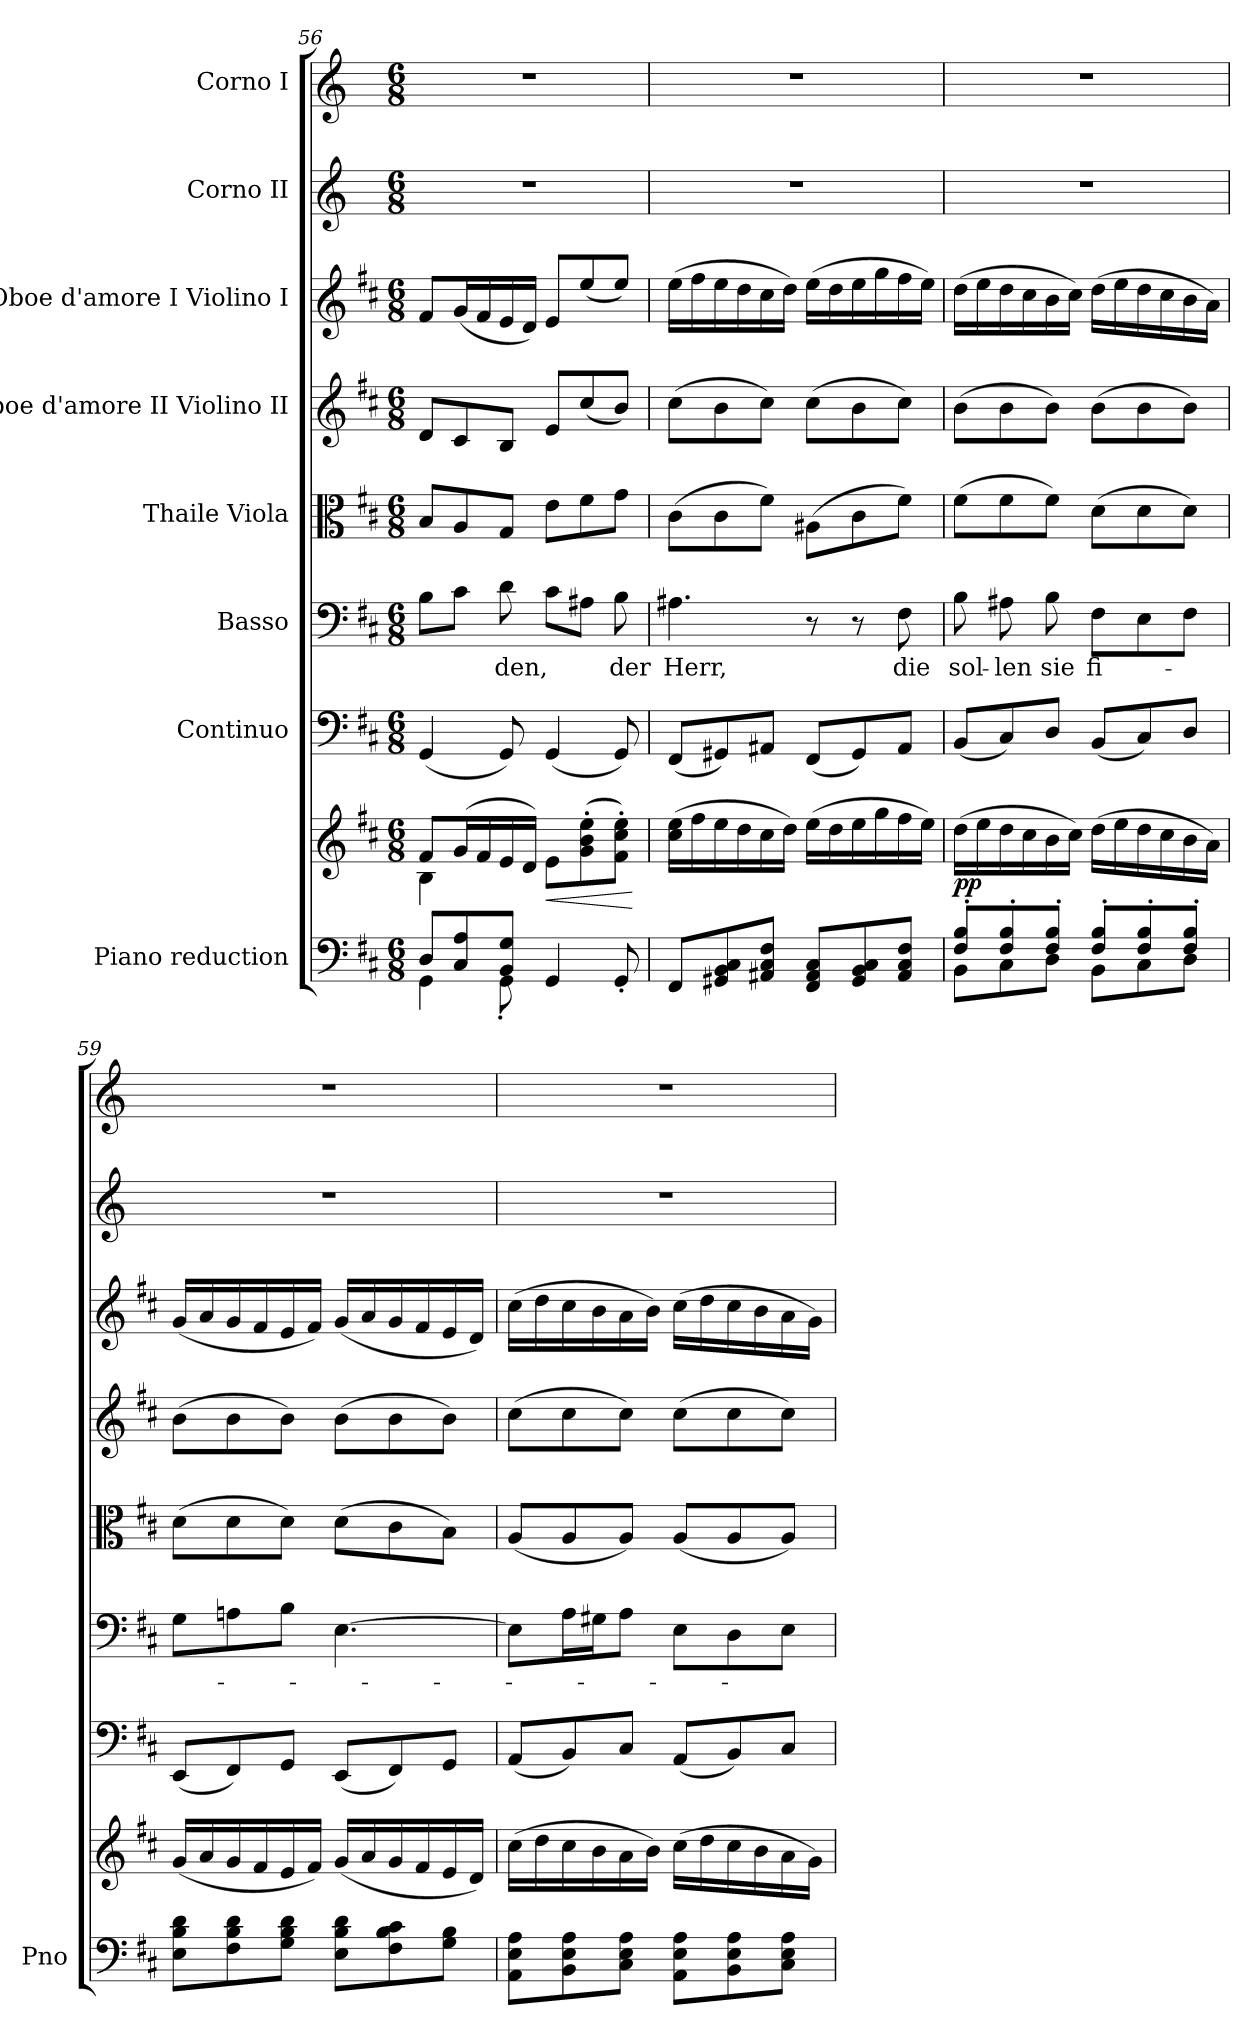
**kern	**kern	**dynam	**kern	**kern	**text	**kern	**kern	**kern	**kern	**kern
*part8	*part8	*part8	*part7	*part6	*part6	*part5	*part4	*part3	*part2	*part1
*staff9	*staff8	*staff8/9	*staff7	*staff6	*staff6	*staff5	*staff4	*staff3	*staff2	*staff1
*I"Piano reduction	*	*	*I"Continuo	*I"Basso	*	*I"Thaile Viola	*I"Oboe d'amore II Violino II	*I"Oboe d'amore I Violino I	*I"Corno II	*I"Corno I
*I'Pno	*	*	*	*	*	*	*	*	*	*
*clefF4	*clefG2	*	*clefF4	*clefF4	*	*clefC3	*clefG2	*clefG2	*clefG2	*clefG2
*	*	*	*	*	*	*	*	*	*ITrd3c5	*ITrd3c5
*k[f#c#]	*k[f#c#]	*	*k[f#c#]	*k[f#c#]	*	*k[f#c#]	*k[f#c#]	*k[f#c#]	*k[f#]	*k[f#]
*M6/8	*M6/8	*	*M6/8	*M6/8	*	*M6/8	*M6/8	*M6/8	*M6/8	*M6/8
=56	=56	=56	=56	=56	=56	=56	=56	=56	=56	=56
*^	*^	*	*	*	*	*	*	*	*	*
8D/L	4GG\	8f#/L	(>4B\	.	(<4GG/	8B\L	.	8B/L	8d/L	8f#/L	2.r	2.r
8C#/ 8A/	.	(>16g/L	.	.	.	8c#\J	.	8A/	8c#/	(<16g/L	.	.
.	.	16f#/	.	.	.	.	.	.	.	16f#/	.	.
!	!	!	!	!	!	!	!LO:LY:b	!	!	!	!	!
8BB/ 8G/J)	8GG'\	16e/	8ryy	.	8GG/)	8d\	den,	8G/J	8B/J	16e/	.	.
.	.	16d/JJ)	.	.	.	.	.	.	.	16d/JJ)	.	.
!	!	!	!	!LO:HP:b	!	!	!	!	!	!	!	!
4GG/	4.ryy	8e\L	4.ryy	<	(<4GG/	8c#\L	.	8e\L	8e/L	8e/L	.	.
.	.	(>8g\' 8b\' 8ee\'	.	.	.	8A#X\J	.	8f#\	(<8cc#/	(<8ee/	.	.
!	!	!	!	!	!	!	!LO:LY:b	!	!	!	!	!
8GG'/	.	8f#\' 8cc#\' 8ee\'J)	.	.	8GG/)	8B\	der	8g\J	8b/J)	8ee/J)	.	.
*v	*v	*	*	*	*	*	*	*	*	*	*	*
*	*v	*v	*	*	*	*	*	*	*	*	*
.	.	[	.	.	.	.	.	.	.	.
!!LO:PB:g=z
=57	=57	=57	=57	=57	=57	=57	=57	=57	=57	=57
!	!	!	!	!	!LO:LY:b	!	!	!	!	!
8FF#/L	(>16cc#\ 16ee\LL	.	(<8FF#/L	4.A#X\	Herr,	(>8c#\L	(>8cc#\L	(>16ee\LL	2.r	2.r
.	16ff#\	.	.	.	.	.	.	16ff#\	.	.
8GG#X/ 8BB/ 8C#/	16ee\	.	8GG#X/)	.	.	8c#\	8b\	16ee\	.	.
.	16dd\	.	.	.	.	.	.	16dd\	.	.
8AA#X/ 8C#/ 8F#/J	16cc#\	.	8AA#X/J	.	.	8f#\J)	8cc#\J)	16cc#\	.	.
.	16dd\JJ)	.	.	.	.	.	.	16dd\JJ)	.	.
8FF#/ 8AA#/ 8C#/L	(>16ee\LL	.	(<8FF#/L	8r	.	(>8A#X\L	(>8cc#\L	(>16ee\LL	.	.
.	16dd\	.	.	.	.	.	.	16dd\	.	.
8GG#/ 8BB/ 8C#/	16ee\	.	8GG#/)	8r	.	8c#\	8b\	16ee\	.	.
.	16gg\	.	.	.	.	.	.	16gg\	.	.
!	!	!	!	!	!LO:LY:b	!	!	!	!	!
8AA#/ 8C#/ 8F#/J	16ff#\	.	8AA#/J	8F#\	die	8f#\J)	8cc#\J)	16ff#\	.	.
.	16ee\JJ)	.	.	.	.	.	.	16ee\JJ)	.	.
=58	=58	=58	=58	=58	=58	=58	=58	=58	=58	=58
*^	*	*	*	*	*	*	*	*	*	*
!	!	!	!LO:DY:b	!	!	!LO:LY:b	!	!	!	!	!
8F#/' 8B/'L	8BB\L	(>16dd\LL	pp	(<8BB/L	8B\	sol-	(>8f#\L	(>8b\L	(>16dd\LL	2.r	2.r
.	.	16ee\	.	.	.	.	.	.	16ee\	.	.
!	!	!	!	!	!	!LO:LY:b	!	!	!	!	!
8F#/' 8B/'	8C#\	16dd\	.	8C#/)	8A#X\	-len	8f#\	8b\	16dd\	.	.
.	.	16cc#\	.	.	.	.	.	.	16cc#\	.	.
!	!	!	!	!	!	!LO:LY:b	!	!	!	!	!
8F#/' 8B/'J	8D\J	16b\	.	8D/J	8B\	sie	8f#\J)	8b\J)	16b\	.	.
.	.	16cc#\JJ)	.	.	.	.	.	.	16cc#\JJ)	.	.
!	!	!	!	!	!	!LO:LY:b	!	!	!	!	!
8F#/' 8B/'L	8BB\L	(>16dd\LL	.	(<8BB/L	8F#\L	fi-	(>8d\L	(>8b\L	(>16dd\LL	.	.
.	.	16ee\	.	.	.	.	.	.	16ee\	.	.
8F#/' 8B/'	8C#\	16dd\	.	8C#/)	8E\	.	8d\	8b\	16dd\	.	.
.	.	16cc#\	.	.	.	.	.	.	16cc#\	.	.
8F#/' 8B/'J	8D\J	16b\	.	8D/J	8F#\J	.	8d\J)	8b\J)	16b\	.	.
.	.	16a\JJ)	.	.	.	.	.	.	16a\JJ)	.	.
*v	*v	*	*	*	*	*	*	*	*	*	*
=59	=59	=59	=59	=59	=59	=59	=59	=59	=59	=59
8E\ 8B\ 8d\L	(<16g/LL	.	(<8EE/L	8G\L	.	(>8d\L	(>8b\L	(<16g/LL	2.r	2.r
.	16a/	.	.	.	.	.	.	16a/	.	.
8F#\ 8B\ 8d\	16g/	.	8FF#/)	8An\	.	8d\	8b\	16g/	.	.
.	16f#/	.	.	.	.	.	.	16f#/	.	.
8G\ 8B\ 8d\J	16e/	.	8GG/J	8B\J	.	8d\J)	8b\J)	16e/	.	.
.	16f#/JJ)	.	.	.	.	.	.	16f#/JJ)	.	.
8E\ 8B\ 8d\L	(<16g/LL	.	(<8EE/L	[4.E\	.	(>8d\L	(>8b\L	(<16g/LL	.	.
.	16a/	.	.	.	.	.	.	16a/	.	.
8F#\ 8B\ 8c#\	16g/	.	8FF#/)	.	.	8c#\	8b\	16g/	.	.
.	16f#/	.	.	.	.	.	.	16f#/	.	.
8G\ 8B\J	16e/	.	8GG/J	.	.	8B\J)	8b\J)	16e/	.	.
.	16d/JJ)	.	.	.	.	.	.	16d/JJ)	.	.
=60	=60	=60	=60	=60	=60	=60	=60	=60	=60	=60
8AA\ 8E\ 8A\L	(>16cc#\LL	.	(<8AA/L	8E\L]	.	(<8A/L	(>8cc#\L	(>16cc#\LL	2.r	2.r
.	16dd\	.	.	.	.	.	.	16dd\	.	.
8BB\ 8E\ 8A\	16cc#\	.	8BB/)	16A\L	.	8A/	8cc#\	16cc#\	.	.
.	16b\	.	.	16G#X\J	.	.	.	16b\	.	.
8C#\ 8E\ 8A\J	16a\	.	8C#/J	8A\J	.	8A/J)	8cc#\J)	16a\	.	.
.	16b\JJ)	.	.	.	.	.	.	16b\JJ)	.	.
8AA\ 8E\ 8A\L	(>16cc#\LL	.	(<8AA/L	8E\L	.	(<8A/L	(>8cc#\L	(>16cc#\LL	.	.
.	16dd\	.	.	.	.	.	.	16dd\	.	.
8BB\ 8E\ 8A\	16cc#\	.	8BB/)	8D\	.	8A/	8cc#\	16cc#\	.	.
.	16b\	.	.	.	.	.	.	16b\	.	.
8C#\ 8E\ 8A\J	16a\	.	8C#/J	8E\J	.	8A/J)	8cc#\J)	16a\	.	.
.	16g\JJ)	.	.	.	.	.	.	16g\JJ)	.	.
=	=	=	=	=	=	=	=	=	=	=
*-	*-	*-	*-	*-	*-	*-	*-	*-	*-	*-
